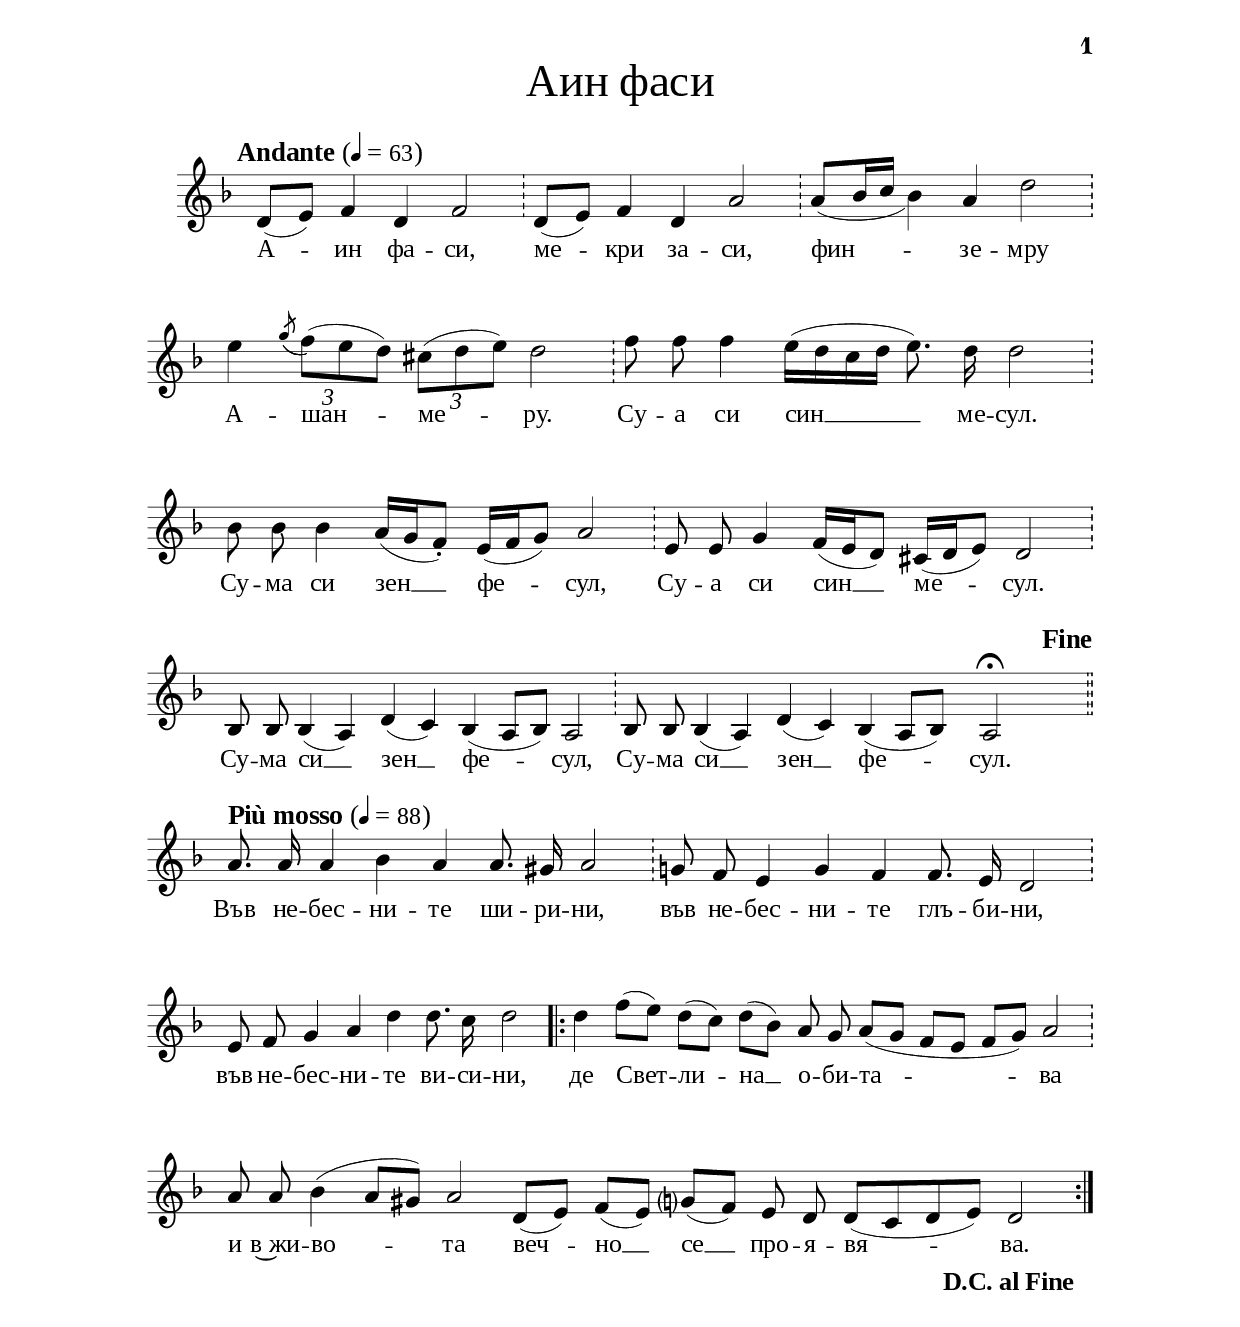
\version "2.24.4"

% include paper part and global functions
\include "include/globals.ily"

\bookpart {
  \label #'ref135
  \tocItem \markup "Аин фаси"
  \include "include/bookpart-paper.ily"
  \score {
    \include "include/score-layout.ily"

    \new Voice \relative c' {
      \clef treble
      \key d \minor
      \omit Score.TimeSignature
      \cadenzaOn % allows custom bar lines
      \tempoFunc "Andante" 4 "63"
      \autoBeamOff
      d8 ( [ e8 ) ]
      f4  d4  f2 \bar"!"  % 2
      d8 ( [  e8 ) ]  f4  d4  a'2
      \bar"!"  % 3
      \stemUp \slurDown a8 ( [ bes16 c16 ] \stemNeutral \slurNeutral bes4
      )  a4 d2 \break \bar"!" | % 4
      e4
      \times 2/3  {
        \once \omit TupletBracket
        \acciaccatura {  g8*3/2 ( } f8 ) ( [
        e8 d8 ) ]
      }

      \times 2/3  {
        cis8 ( [ d8 e8 ) ]
      }
      d2 | \bar"!"  % 5
      \time 6/4  | % 5
      f8  f8  f4 e16 ( [
      d16 cis16 d16 ] e8.
      )  d16 d2 \break | \bar"!"  % 6
      bes8  bes8  bes4  a16 ( [
      g16  f8 ) -. ]  e16 ( [  f16
      g8 ) ]  a2 | \bar"!"  % 7
      \time 7/4  | % 7
      e8  e8   g4  f16 ( [  e16
      d8 ) ]  cis16 ( [  d16  e8 ) ]
      d2  \bar"!"  \break bes8  bes8   | % 8
      \time 6/4  | % 8
      bes4 (  a4 )  d4 (  cis4 )
      bes4 (  a8 [  bes8 ) ] | % 9
      \time 3/4  | % 9
      a2  \bar"!"  bes8   bes8  |
      \time 6/4  |
      bes4 (  a4 )  d4 (  cis4 )
      bes4 (  a8 [  bes8 ) ]  | % 11
      \time 3/4  | % 11
      \tempo "            Fine" a2 ^\fermata \bar "!!" \break
      \tempoFunc "Più mosso" 4 "88" a'8. a16  | % 12
      a4 bes4  a4  a8. gis16
      a2 \bar "!" g8  f8 |  % 13
      e4  g4  f4  f8. e16 d2 \bar"!" \break e8 f8 | % 15
      \time 6/4 % 15
      g4  a4 d4 d8.
      cis16
      d2 | \bar ".|:-|"
      \time 5/4  | % 16
      d4 f8 ( [ e8 ) ]
      d8 ( [ cis8 ) ] d8 [(bes8)] a8 g8 | % 17
      \time 3/4  | % 17
      a8 ( [  g8 ]  f8 [  e8 ]
      f8 [  g8 ) ] | % 18
      a2 \bar"!" \break a8 a8  | % 19

      \time 4/4  | % 19
      bes4 (  a8 [  gis8 ) ]  a2 |
      d,8 ( [  e8 ) ]  f8 ( [  e8 ) ]
      g?8 [( f8 )]  e8  d8 | % 21
      d8 ( [  cis8  d8  e8 ) ]
      d2
      \bar ":|."

    }


    \addlyrics {
      A -- ин фа -- си, ме -- кри за --
      си, фин --   зе -- мру А -- шан
      --    ме --  ру. Су
      -- а си син __      ме --
      сул. Су -- ма си зен __    фе
      --  сул, Су -- а си син __
      ме --  сул. Су -- ма си __
      зен __  фе --  сул, Су --
      ма си __  зен __  фе  --
      сул. Във не -- бес -- ни -- те ши --
      ри -- ни, във не -- бес -- ни -- те
      глъ -- би -- ни, във не -- бес -- ни
      -- те ви -- си -- ни, де Свет --
      ли -- на __  о -- би -- та --
      ва и в~жи -- во
      --  та веч -- но __   се __
      про -- я -- вя --   ва.
    }

    \header {
      title = \titleFunc #'ref_desc_4 "Аин фаси" "Ain fasi"
    }

    \midi{}

  } % score

  \markup \dc-two "D.C. al Fine"""


} % bookpart
